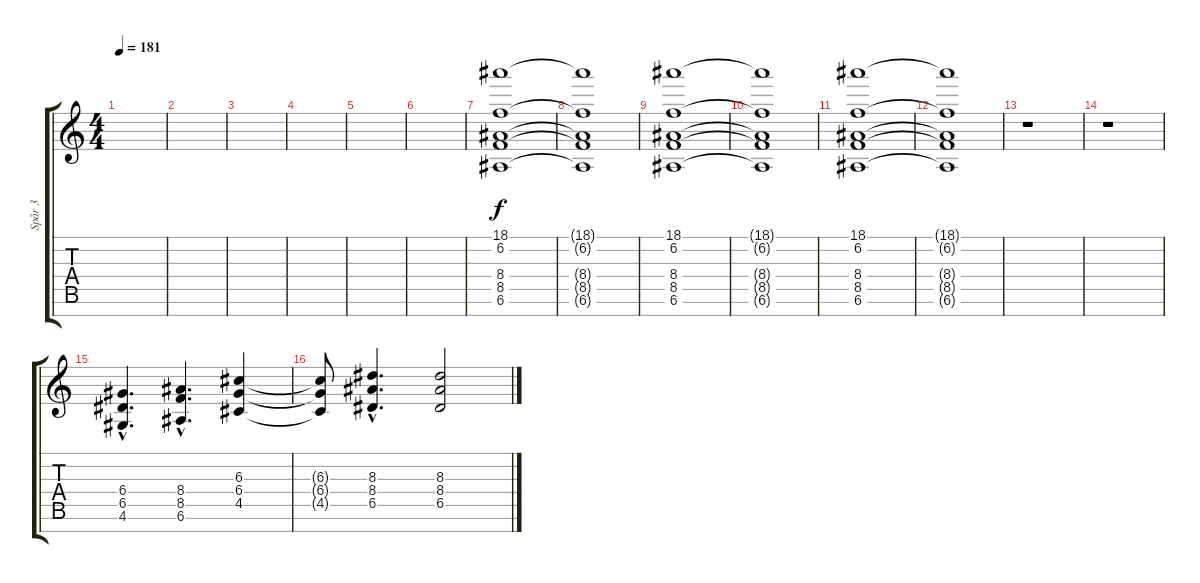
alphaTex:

\track ("Spår 3" "Spår 3") {instrument stringensemble1}
\staff {score tabs}
\tuning (E5 B4 G4 D4 A3 E3 B2) {hide}
\ts (4 4)
\tempo 181
\clef g2
\ks c
|
|
|
|
|
|
(18.1 6.2 8.4 8.5 6.6).1 |
(18.1{t} 6.2{t} 8.4{t} 8.5{t} 6.6{t}).1 |
(18.1 6.2 8.4 8.5 6.6).1 |
(18.1{t} 6.2{t} 8.4{t} 8.5{t} 6.6{t}).1 |
(18.1 6.2 8.4 8.5 6.6).1 |
(18.1{t} 6.2{t} 8.4{t} 8.5{t} 6.6{t}).1 |
r.1 |
r.1 |
(6.4{hac} 6.5{hac} 4.6{hac}).4{d} (8.4{hac} 8.5{hac} 6.6{hac}).4{d} (6.3 6.4 4.5).4 |
(6.3{t} 6.4{t} 4.5{t}).8 (8.3{hac} 8.4{hac} 6.5{hac}).4{d} (8.3 8.4 6.5).2
